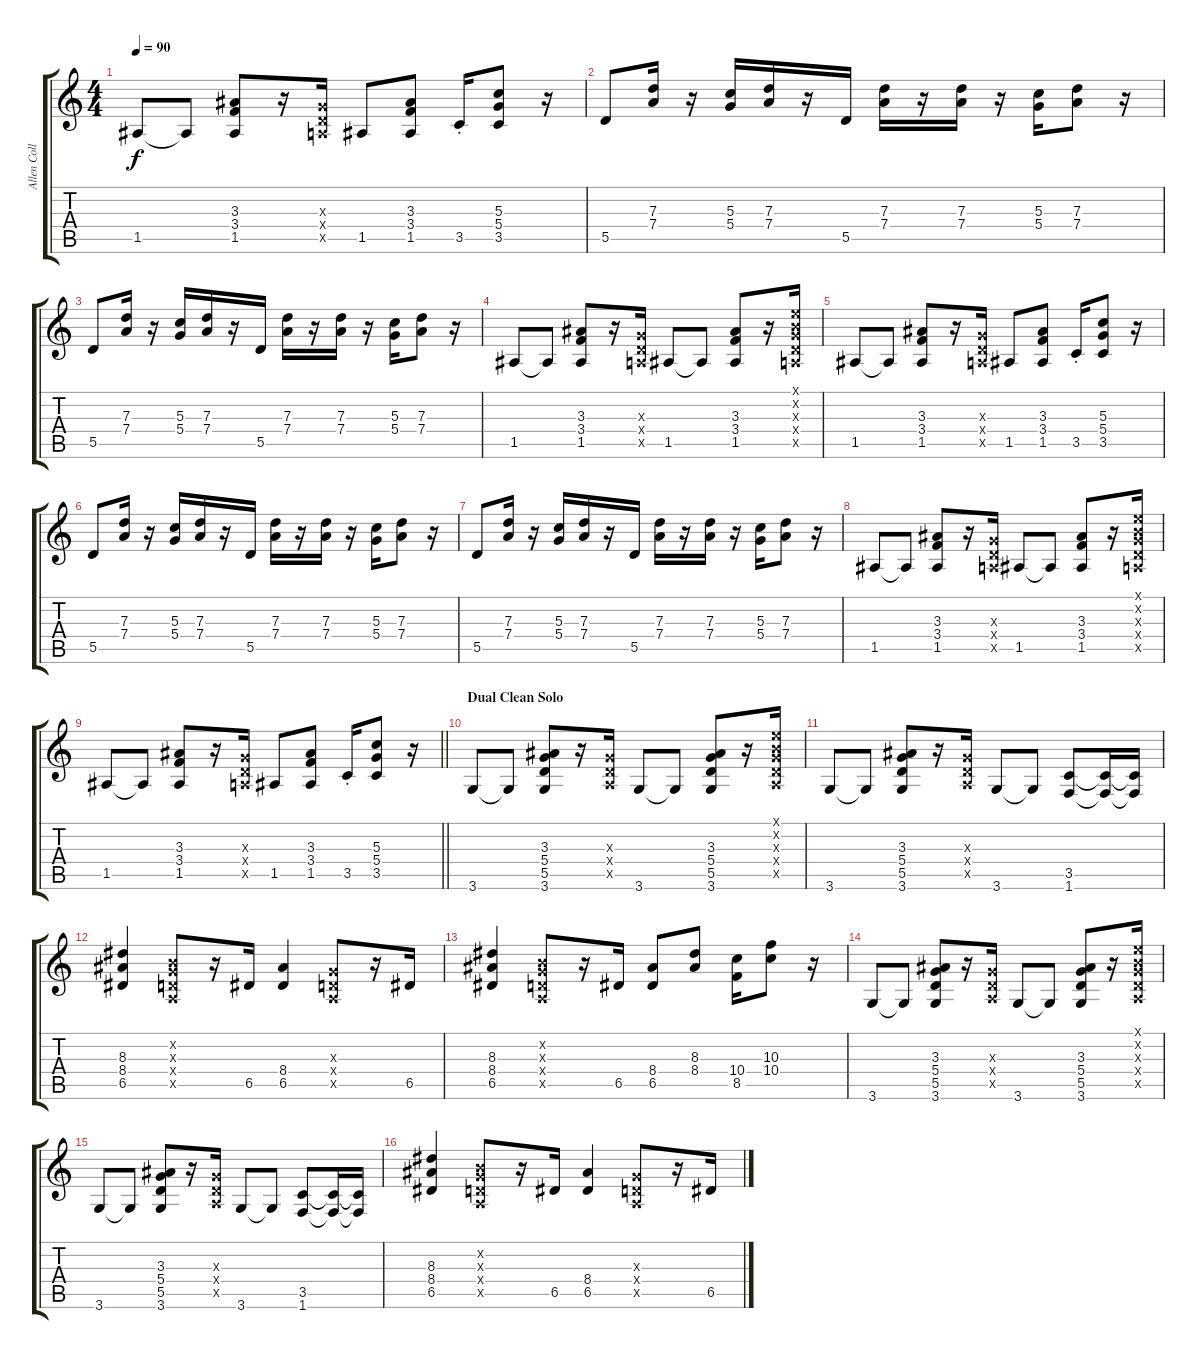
\track ("Allen Collins (Rhythm Guitar)" "Allen Coll") {instrument electricguitarclean}
\staff {score tabs}
\tuning (E4 B3 G3 D3 A2 E2) {hide}
\ts (4 4)
\tempo 90
\clef g2
\ks c
1.5.8{dy f} 1.5{t}.8 (3.3 3.4 1.5).8 r.16 (0.3{x} 0.4{x} 0.5{x}).16 1.5.8 (3.3 3.4 1.5).8 3.5{st}.16 (5.3 5.4 3.5).8 r.16 |
5.5.8 (7.3 7.4).16 r.16 (5.3 5.4).16 (7.3 7.4).16 r.16 5.5.16 (7.3 7.4).16 r.16 (7.3 7.4).16 r.16 (5.3 5.4).16 (7.3 7.4).8 r.16 |
5.5.8 (7.3 7.4).16 r.16 (5.3 5.4).16 (7.3 7.4).16 r.16 5.5.16 (7.3 7.4).16 r.16 (7.3 7.4).16 r.16 (5.3 5.4).16 (7.3 7.4).8 r.16 |
1.5.8 1.5{t}.8 (3.3 3.4 1.5).8 r.16 (0.3{x} 0.4{x} 0.5{x}).16 1.5.8 1.5{t}.8 (3.3 3.4 1.5).8 r.16 (0.1{x} 0.2{x} 0.3{x} 0.4{x} 0.5{x}).16 |
1.5.8 1.5{t}.8 (3.3 3.4 1.5).8 r.16 (0.3{x} 0.4{x} 0.5{x}).16 1.5.8 (3.3 3.4 1.5).8 3.5{st}.16 (5.3 5.4 3.5).8 r.16 |
5.5.8 (7.3 7.4).16 r.16 (5.3 5.4).16 (7.3 7.4).16 r.16 5.5.16 (7.3 7.4).16 r.16 (7.3 7.4).16 r.16 (5.3 5.4).16 (7.3 7.4).8 r.16 |
5.5.8 (7.3 7.4).16 r.16 (5.3 5.4).16 (7.3 7.4).16 r.16 5.5.16 (7.3 7.4).16 r.16 (7.3 7.4).16 r.16 (5.3 5.4).16 (7.3 7.4).8 r.16 |
1.5.8 1.5{t}.8 (3.3 3.4 1.5).8 r.16 (0.3{x} 0.4{x} 0.5{x}).16 1.5.8 1.5{t}.8 (3.3 3.4 1.5).8 r.16 (0.1{x} 0.2{x} 0.3{x} 0.4{x} 0.5{x}).16 |
\barLineRight lightlight
1.5.8 1.5{t}.8 (3.3 3.4 1.5).8 r.16 (0.3{x} 0.4{x} 0.5{x}).16 1.5.8 (3.3 3.4 1.5).8 3.5{st}.16 (5.3 5.4 3.5).8 r.16 |
\section ("" "Dual Clean Solo")
3.6.8 3.6{t}.8 (3.3 5.4 5.5 3.6).8 r.16 (0.3{x} 0.4{x} 0.5{x}).16 3.6.8 3.6{t}.8 (3.3 5.4 5.5 3.6).8 r.16 (0.1{x} 0.2{x} 0.3{x} 0.4{x} 0.5{x}).16 |
3.6.8 3.6{t}.8 (3.3 5.4 5.5 3.6).8 r.16 (0.3{x} 0.4{x} 0.5{x}).16 3.6.8 3.6{t}.8 (3.5 1.6).8 (3.5{t} 1.6{t}).16 (3.5{t} 1.6{t}).16 |
(8.3 8.4 6.5).4 (0.2{x} 0.3{x} 0.4{x} 0.5{x}).8 r.16 6.5.16 (8.4 6.5).4 (0.3{x} 0.4{x} 0.5{x}).8 r.16 6.5.16 |
(8.3 8.4 6.5).4 (0.2{x} 0.3{x} 0.4{x} 0.5{x}).8 r.16 6.5.16 (8.4 6.5).8 (8.3 8.4).8 (10.4 8.5).16 (10.3 10.4).8 r.16 |
3.6.8 3.6{t}.8 (3.3 5.4 5.5 3.6).8 r.16 (0.3{x} 0.4{x} 0.5{x}).16 3.6.8 3.6{t}.8 (3.3 5.4 5.5 3.6).8 r.16 (0.1{x} 0.2{x} 0.3{x} 0.4{x} 0.5{x}).16 |
3.6.8 3.6{t}.8 (3.3 5.4 5.5 3.6).8 r.16 (0.3{x} 0.4{x} 0.5{x}).16 3.6.8 3.6{t}.8 (3.5 1.6).8 (3.5{t} 1.6{t}).16 (3.5{t} 1.6{t}).16 |
(8.3 8.4 6.5).4 (0.2{x} 0.3{x} 0.4{x} 0.5{x}).8 r.16 6.5.16 (8.4 6.5).4 (0.3{x} 0.4{x} 0.5{x}).8 r.16 6.5.16
